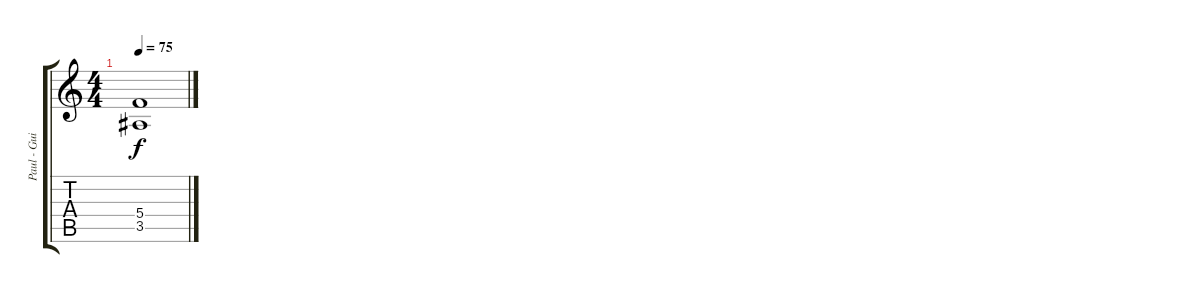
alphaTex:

\track ("Paul - Guitar" "Paul - Gui") {instrument distortionguitar}
\staff {score tabs}
\tuning (D4 A3 F3 C3 G2 D2) {hide}
\ts (4 4)
\tempo 75
\clef g2
\ks c
(5.4{t} 3.5{t}).1{dy f}
